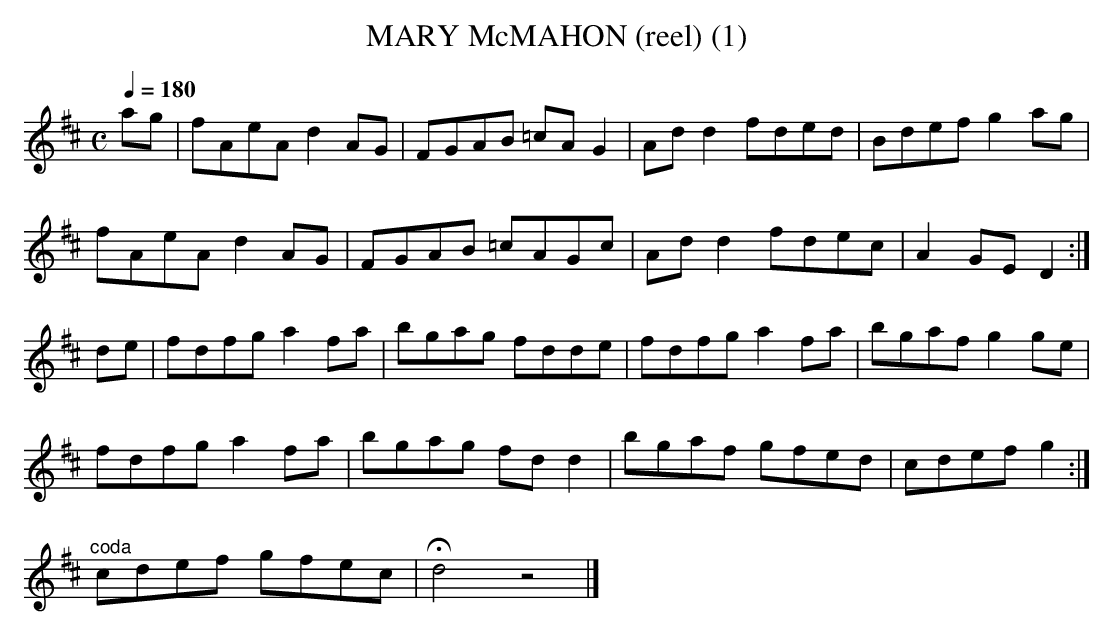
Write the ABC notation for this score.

X:1
T:MARY McMAHON (reel) (1)
M:C
Q:1/4=180
L:1/8
K:D
ag|fAeA d2AG|FGAB =cAG2|Add2 fded|Bdef g2ag|
fAeA d2AG|FGAB =cAGc|Add2 fdec|A2GE D2 :|
de|fdfg a2fa|bgag fdde|fdfg a2fa|bgaf g2ge|
fdfg a2fa|bgag fdd2|bgaf gfed|cdef g2 :|
"^coda"cdef gfec|Hd4z4|]
